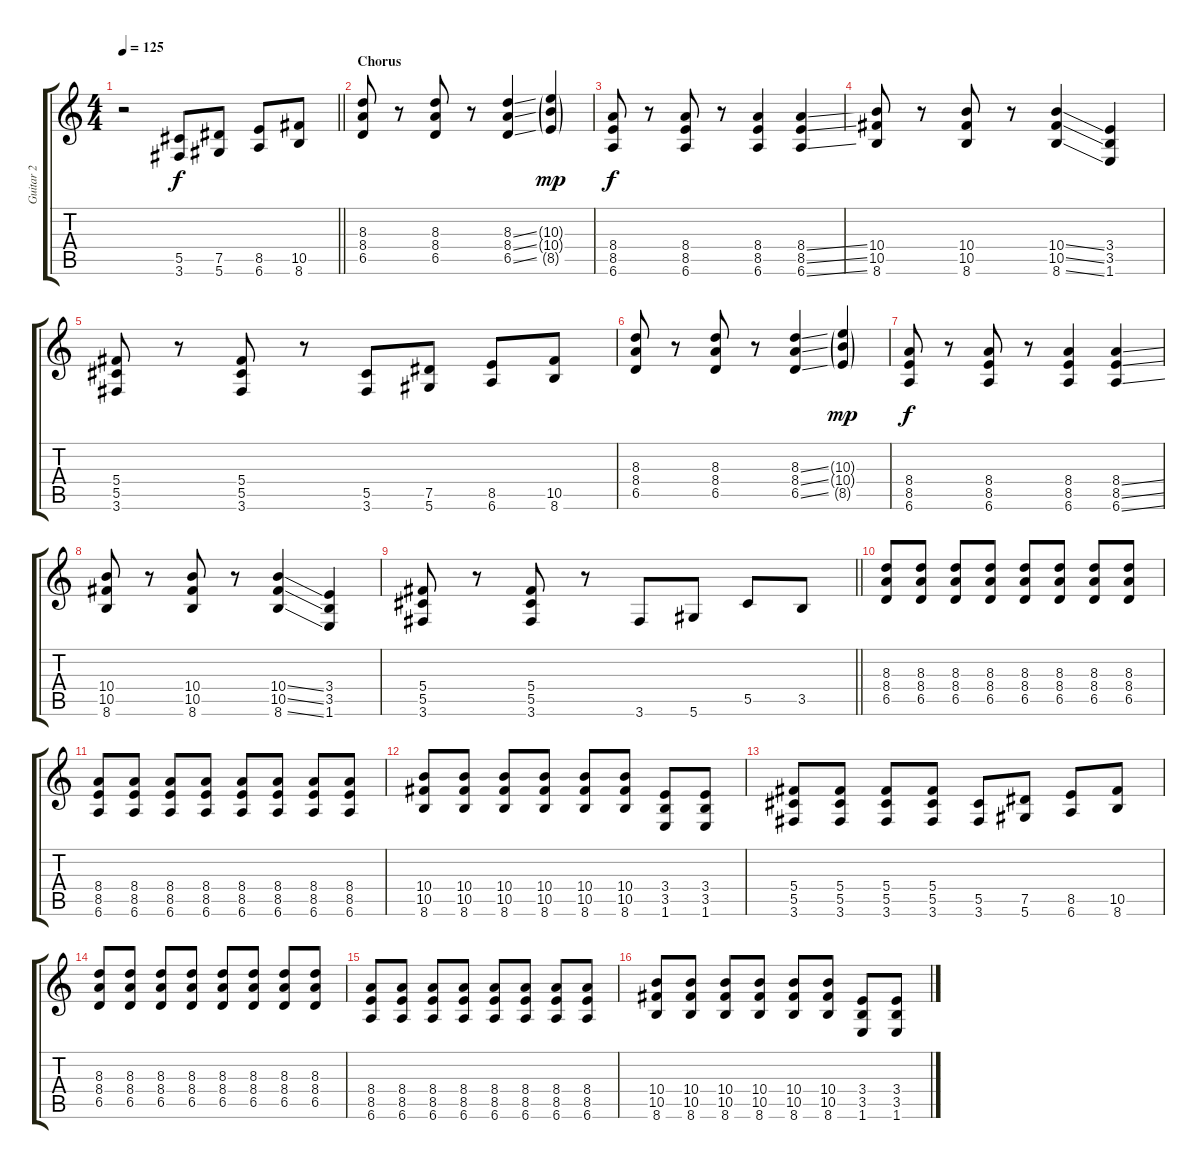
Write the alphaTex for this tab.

\track ("Guitar 2" "Guitar 2") {instrument overdrivenguitar}
\staff {score tabs}
\tuning (Eb4 Bb3 Gb3 Db3 Ab2 Eb2) {hide}
\ts (4 4)
\tempo 125
\clef g2
\barLineRight lightlight
\ks c
r.2{dy f} (5.5 3.6).8 (7.5 5.6).8 (8.5 6.6).8 (10.5 8.6).8 |
\section ("" "Chorus")
(8.3 8.4 6.5).8 r.8 (8.3 8.4 6.5).8 r.8 (8.3{ss} 8.4{ss} 6.5{ss}).4 (10.3{g} 10.4{g} 8.5{g}).4{dy mp} |
(8.4 8.5 6.6).8{dy f} r.8 (8.4 8.5 6.6).8 r.8 (8.4 8.5 6.6).4 (8.4{ss} 8.5{ss} 6.6{ss}).4 |
(10.4 10.5 8.6).8 r.8 (10.4 10.5 8.6).8 r.8 (10.4{ss} 10.5{ss} 8.6{ss}).4 (3.4 3.5 1.6).4 |
(5.4 5.5 3.6).8 r.8 (5.4 5.5 3.6).8 r.8 (5.5 3.6).8 (7.5 5.6).8 (8.5 6.6).8 (10.5 8.6).8 |
(8.3 8.4 6.5).8 r.8 (8.3 8.4 6.5).8 r.8 (8.3{ss} 8.4{ss} 6.5{ss}).4 (10.3{g} 10.4{g} 8.5{g}).4{dy mp} |
(8.4 8.5 6.6).8{dy f} r.8 (8.4 8.5 6.6).8 r.8 (8.4 8.5 6.6).4 (8.4{ss} 8.5{ss} 6.6{ss}).4 |
(10.4 10.5 8.6).8 r.8 (10.4 10.5 8.6).8 r.8 (10.4{ss} 10.5{ss} 8.6{ss}).4 (3.4 3.5 1.6).4 |
\barLineRight lightlight
(5.4 5.5 3.6).8 r.8 (5.4 5.5 3.6).8 r.8 3.6.8 5.6.8 5.5.8 3.5.8 |
(8.3 8.4 6.5).8 (8.3 8.4 6.5).8 (8.3 8.4 6.5).8 (8.3 8.4 6.5).8 (8.3 8.4 6.5).8 (8.3 8.4 6.5).8 (8.3 8.4 6.5).8 (8.3 8.4 6.5).8 |
(8.4 8.5 6.6).8 (8.4 8.5 6.6).8 (8.4 8.5 6.6).8 (8.4 8.5 6.6).8 (8.4 8.5 6.6).8 (8.4 8.5 6.6).8 (8.4 8.5 6.6).8 (8.4 8.5 6.6).8 |
(10.4 10.5 8.6).8 (10.4 10.5 8.6).8 (10.4 10.5 8.6).8 (10.4 10.5 8.6).8 (10.4 10.5 8.6).8 (10.4 10.5 8.6).8 (3.4 3.5 1.6).8 (3.4 3.5 1.6).8 |
(5.4 5.5 3.6).8 (5.4 5.5 3.6).8 (5.4 5.5 3.6).8 (5.4 5.5 3.6).8 (5.5 3.6).8 (7.5 5.6).8 (8.5 6.6).8 (10.5 8.6).8 |
(8.3 8.4 6.5).8 (8.3 8.4 6.5).8 (8.3 8.4 6.5).8 (8.3 8.4 6.5).8 (8.3 8.4 6.5).8 (8.3 8.4 6.5).8 (8.3 8.4 6.5).8 (8.3 8.4 6.5).8 |
(8.4 8.5 6.6).8 (8.4 8.5 6.6).8 (8.4 8.5 6.6).8 (8.4 8.5 6.6).8 (8.4 8.5 6.6).8 (8.4 8.5 6.6).8 (8.4 8.5 6.6).8 (8.4 8.5 6.6).8 |
(10.4 10.5 8.6).8 (10.4 10.5 8.6).8 (10.4 10.5 8.6).8 (10.4 10.5 8.6).8 (10.4 10.5 8.6).8 (10.4 10.5 8.6).8 (3.4 3.5 1.6).8 (3.4 3.5 1.6).8
